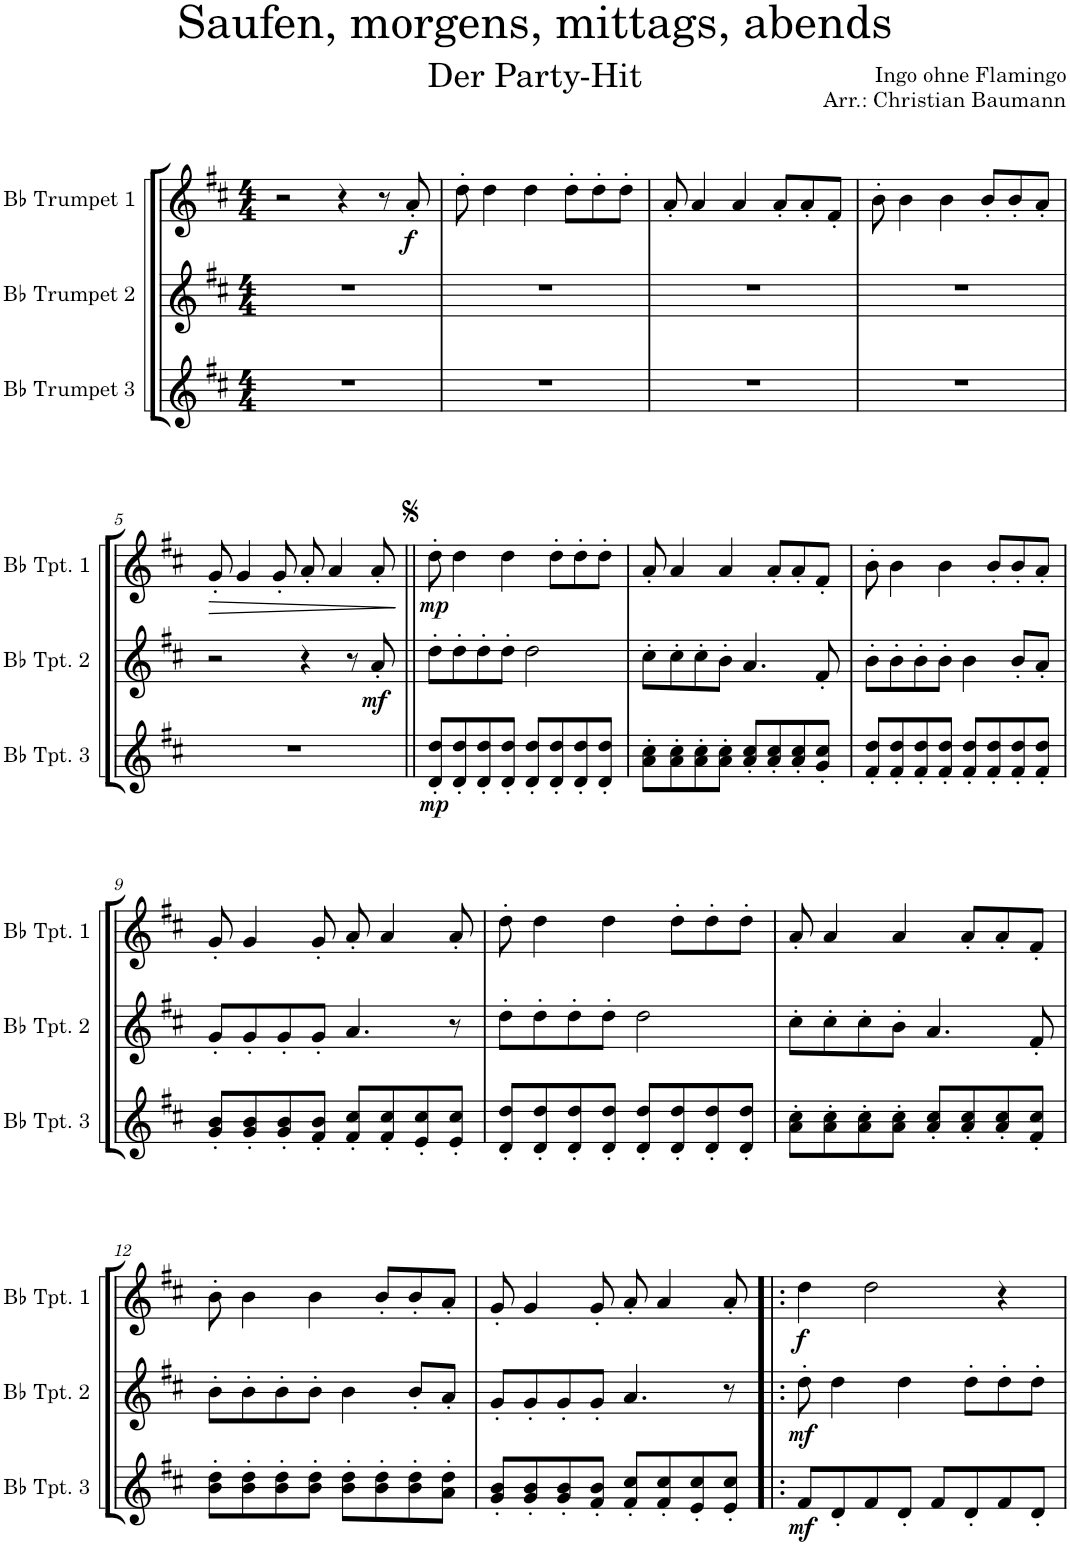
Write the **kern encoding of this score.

**kern	**dynam	**kern	**dynam	**kern	**dynam
*part3	*part3	*part2	*part2	*part1	*part1
*staff3	*staff3	*staff2	*staff2	*staff1	*staff1
*I"Bb Trumpet 3	*	*I"Bb Trumpet 2	*	*I"Bb Trumpet 1	*
*I'Bb Tpt. 3	*	*I'Bb Tpt. 2	*	*I'Bb Tpt. 1	*
*clefG2	*	*clefG2	*	*clefG2	*
*Trd1c2	*	*Trd1c2	*	*Trd1c2	*
*k[f#c#]	*	*k[f#c#]	*	*k[f#c#]	*
*M4/4	*	*M4/4	*	*M4/4	*
=1	=1	=1	=1	=1	=1
1r	.	1r	.	2r	.
.	.	.	.	4r	.
.	.	.	.	8r	.
!	!	!	!	!	!LO:DY:b
.	.	.	.	8a'/	f
=2	=2	=2	=2	=2	=2
1r	.	1r	.	8dd'\	.
.	.	.	.	4dd\	.
.	.	.	.	4dd\	.
.	.	.	.	8dd'\L	.
.	.	.	.	8dd'\	.
.	.	.	.	8dd'\J	.
=3	=3	=3	=3	=3	=3
1r	.	1r	.	8a'/	.
.	.	.	.	4a/	.
.	.	.	.	4a/	.
.	.	.	.	8a'/L	.
.	.	.	.	8a'/	.
.	.	.	.	8f#'/J	.
=4	=4	=4	=4	=4	=4
1r	.	1r	.	8b'\	.
.	.	.	.	4b\	.
.	.	.	.	4b\	.
.	.	.	.	8b'/L	.
.	.	.	.	8b'/	.
.	.	.	.	8a'/J	.
!!LO:LB:g=z
=5	=5	=5	=5	=5	=5
!	!	!	!	!	!LO:HP:b
1r	.	2r	.	8g'/	>
.	.	.	.	4g/	.
.	.	.	.	8g'/	.
.	.	4r	.	8a'/	.
.	.	.	.	4a/	.
.	.	8r	.	.	.
!	!	!	!LO:DY:b	!	!
.	.	8a'/	mf	8a'/	.
.	.	.	.	.	]
=6||	=6||	=6||	=6||	=6||	=6||
!	!LO:DY:b	!	!	!	!LO:DY:b
8d/' 8dd/'L	mp	8dd'\L	.	8dd'\	mp
8d/' 8dd/'	.	8dd'\	.	4dd\	.
8d/' 8dd/'	.	8dd'\	.	.	.
8d/' 8dd/'J	.	8dd'\J	.	4dd\	.
8d/' 8dd/'L	.	2dd\	.	.	.
8d/' 8dd/'	.	.	.	8dd'\L	.
8d/' 8dd/'	.	.	.	8dd'\	.
8d/' 8dd/'J	.	.	.	8dd'\J	.
=7	=7	=7	=7	=7	=7
8a\' 8cc#\'L	.	8cc#'\L	.	8a'/	.
8a\' 8cc#\'	.	8cc#'\	.	4a/	.
8a\' 8cc#\'	.	8cc#'\	.	.	.
8a\' 8cc#\'J	.	8b'\J	.	4a/	.
8a/' 8cc#/'L	.	4.a/	.	.	.
8a/' 8cc#/'	.	.	.	8a'/L	.
8a/' 8cc#/'	.	.	.	8a'/	.
8g/' 8cc#/'J	.	8f#'/	.	8f#'/J	.
=8	=8	=8	=8	=8	=8
8f#/' 8dd/'L	.	8b'\L	.	8b'\	.
8f#/' 8dd/'	.	8b'\	.	4b\	.
8f#/' 8dd/'	.	8b'\	.	.	.
8f#/' 8dd/'J	.	8b'\J	.	4b\	.
8f#/' 8dd/'L	.	4b\	.	.	.
8f#/' 8dd/'	.	.	.	8b'/L	.
8f#/' 8dd/'	.	8b'/L	.	8b'/	.
8f#/' 8dd/'J	.	8a'/J	.	8a'/J	.
!!LO:LB:g=z
=9	=9	=9	=9	=9	=9
8g/' 8b/'L	.	8g'/L	.	8g'/	.
8g/' 8b/'	.	8g'/	.	4g/	.
8g/' 8b/'	.	8g'/	.	.	.
8f#/' 8b/'J	.	8g'/J	.	8g'/	.
8f#/' 8cc#/'L	.	4.a/	.	8a'/	.
8f#/' 8cc#/'	.	.	.	4a/	.
8e/' 8cc#/'	.	.	.	.	.
8e/' 8cc#/'J	.	8r	.	8a'/	.
=10	=10	=10	=10	=10	=10
8d/' 8dd/'L	.	8dd'\L	.	8dd'\	.
8d/' 8dd/'	.	8dd'\	.	4dd\	.
8d/' 8dd/'	.	8dd'\	.	.	.
8d/' 8dd/'J	.	8dd'\J	.	4dd\	.
8d/' 8dd/'L	.	2dd\	.	.	.
8d/' 8dd/'	.	.	.	8dd'\L	.
8d/' 8dd/'	.	.	.	8dd'\	.
8d/' 8dd/'J	.	.	.	8dd'\J	.
=11	=11	=11	=11	=11	=11
8a\' 8cc#\'L	.	8cc#'\L	.	8a'/	.
8a\' 8cc#\'	.	8cc#'\	.	4a/	.
8a\' 8cc#\'	.	8cc#'\	.	.	.
8a\' 8cc#\'J	.	8b'\J	.	4a/	.
8a/' 8cc#/'L	.	4.a/	.	.	.
8a/' 8cc#/'	.	.	.	8a'/L	.
8a/' 8cc#/'	.	.	.	8a'/	.
8f#/' 8cc#/'J	.	8f#'/	.	8f#'/J	.
!!LO:LB:g=z
=12	=12	=12	=12	=12	=12
8b\' 8dd\'L	.	8b'\L	.	8b'\	.
8b\' 8dd\'	.	8b'\	.	4b\	.
8b\' 8dd\'	.	8b'\	.	.	.
8b\' 8dd\'J	.	8b'\J	.	4b\	.
8b\' 8dd\'L	.	4b\	.	.	.
8b\' 8dd\'	.	.	.	8b'/L	.
8b\' 8dd\'	.	8b'/L	.	8b'/	.
8a\' 8dd\'J	.	8a'/J	.	8a'/J	.
=13	=13	=13	=13	=13	=13
8g/' 8b/'L	.	8g'/L	.	8g'/	.
8g/' 8b/'	.	8g'/	.	4g/	.
8g/' 8b/'	.	8g'/	.	.	.
8f#/' 8b/'J	.	8g'/J	.	8g'/	.
8f#/' 8cc#/'L	.	4.a/	.	8a'/	.
8f#/' 8cc#/'	.	.	.	4a/	.
8e/' 8cc#/'	.	.	.	.	.
8e/' 8cc#/'J	.	8r	.	8a'/	.
=14!|:	=14!|:	=14!|:	=14!|:	=14!|:	=14!|:
!	!LO:DY:b	!	!LO:DY:b	!	!LO:DY:b
8f#/L	mf	8dd'\	mf	4dd\	f
8d'/	.	4dd\	.	.	.
8f#/	.	.	.	2dd\	.
8d'/J	.	4dd\	.	.	.
8f#/L	.	.	.	.	.
8d'/	.	8dd'\L	.	.	.
8f#/	.	8dd'\	.	4r	.
8d'/J	.	8dd'\J	.	.	.
=	=	=	=	=	=
*-	*-	*-	*-	*-	*-
